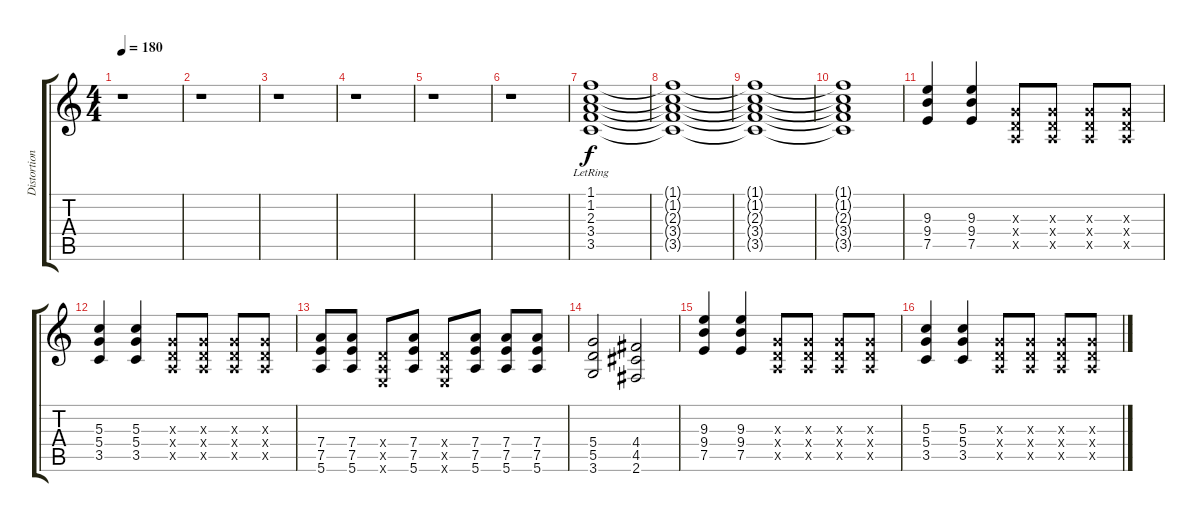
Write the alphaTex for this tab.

\track ("Distortion Guitar" "Distortion") {instrument overdrivenguitar}
\staff {score tabs}
\tuning (E4 B3 G3 D3 A2 E2) {hide}
\ts (4 4)
\tempo 180
\clef g2
\ks c
r.1{dy f} |
r.1 |
r.1 |
r.1 |
r.1 |
r.1 |
(1.1{lr} 1.2 2.3 3.4 3.5).1{volume 10} |
(1.1{t} 1.2{t} 2.3{t} 3.4{t} 3.5{t}).1 |
(1.1{t} 1.2{t} 2.3{t} 3.4{t} 3.5{t}).1 |
(1.1{t} 1.2{t} 2.3{t} 3.4{t} 3.5{t}).1 |
(9.3 9.4 7.5).4{volume 16} (9.3 9.4 7.5).4 (0.3{x} 0.4{x} 0.5{x}).8 (0.3{x} 0.4{x} 0.5{x}).8 (0.3{x} 0.4{x} 0.5{x}).8 (0.3{x} 0.4{x} 0.5{x}).8 |
(5.3 5.4 3.5).4 (5.3 5.4 3.5).4 (0.3{x} 0.4{x} 0.5{x}).8 (0.3{x} 0.4{x} 0.5{x}).8 (0.3{x} 0.4{x} 0.5{x}).8 (0.3{x} 0.4{x} 0.5{x}).8 |
(7.4 7.5 5.6).8 (7.4 7.5 5.6).8 (0.4{x} 0.5{x} 0.6{x}).8 (7.4 7.5 5.6).8 (0.4{x} 0.5{x} 0.6{x}).8 (7.4 7.5 5.6).8 (7.4 7.5 5.6).8 (7.4 7.5 5.6).8 |
(5.4 5.5 3.6).2 (4.4 4.5 2.6).2 |
(9.3 9.4 7.5).4 (9.3 9.4 7.5).4 (0.3{x} 0.4{x} 0.5{x}).8 (0.3{x} 0.4{x} 0.5{x}).8 (0.3{x} 0.4{x} 0.5{x}).8 (0.3{x} 0.4{x} 0.5{x}).8 |
(5.3 5.4 3.5).4 (5.3 5.4 3.5).4 (0.3{x} 0.4{x} 0.5{x}).8 (0.3{x} 0.4{x} 0.5{x}).8 (0.3{x} 0.4{x} 0.5{x}).8 (0.3{x} 0.4{x} 0.5{x}).8
